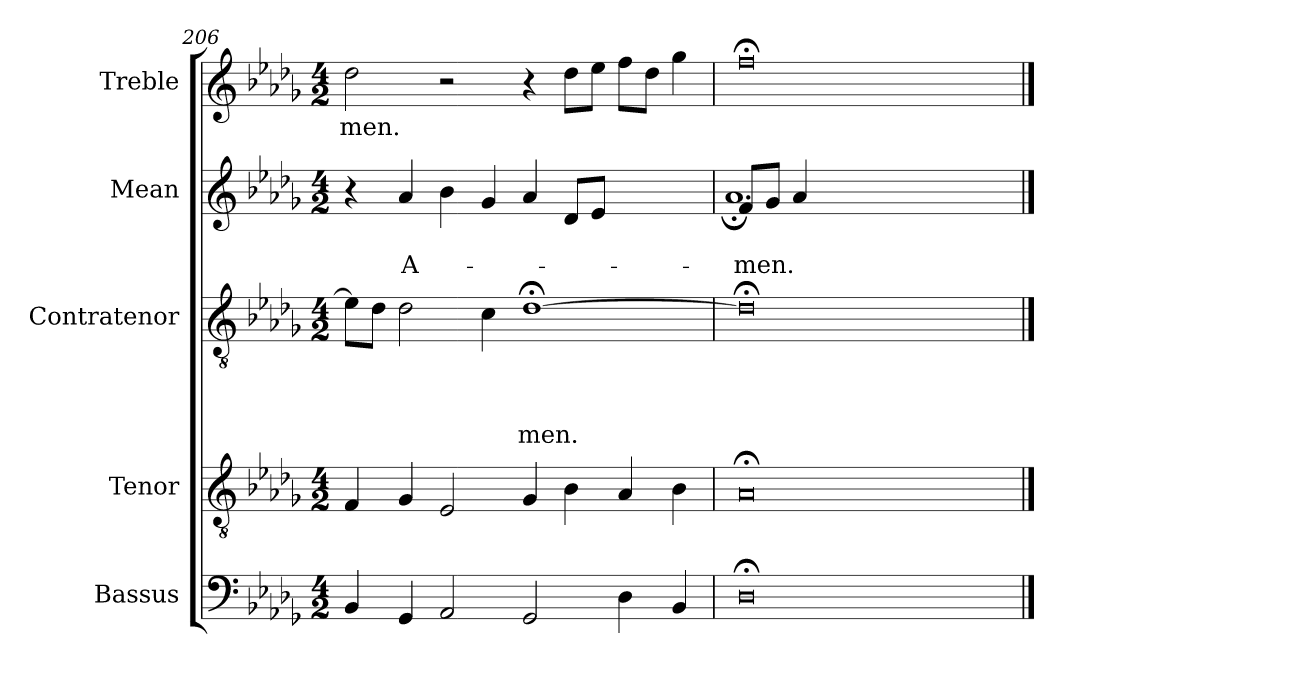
**kern	**kern	**kern	**text	**text	**text	**text	**kern	**text	**text	**kern	**text
*part5	*part4	*part3	*part3	*part3	*part3	*part3	*part2	*part2	*part2	*part1	*part1
*staff5	*staff4	*staff3	*staff3	*staff3	*staff3	*staff3	*staff2	*staff2	*staff2	*staff1	*staff1
*I"Bassus	*I"Tenor	*I"Contratenor	*	*	*	*	*I"Mean	*	*	*I"Treble	*
*I'B.	*I'T.	*I'Ct.	*	*	*	*	*I'M.	*	*	*I'Tr.	*
*clefF4	*clefGv2	*clefGv2	*	*	*	*	*clefG2	*	*	*clefG2	*
*k[b-e-a-d-g-]	*k[b-e-a-d-g-]	*k[b-e-a-d-g-]	*	*	*	*	*k[b-e-a-d-g-]	*	*	*k[b-e-a-d-g-]	*
*D-:	*D-:	*D-:	*	*	*	*	*D-:	*	*	*D-:	*
*M4/2	*M4/2	*M4/2	*	*	*	*	*M4/2	*	*	*M4/2	*
=206	=206	=206	=206	=206	=206	=206	=206	=206	=206	=206	=206
!	!	!	!	!	!	!	!	!	!	!	!LO:LY:b
4BB-/	4F/	8e-\L]	.	.	.	.	4r	.	.	2dd-\	-men.
.	.	8d-\J	.	.	.	.	.	.	.	.	.
!	!	!	!	!	!	!	!	!	!LO:LY:b	!	!
4GG-/	4G-/	2d-\	.	.	.	.	4a-/	.	A-	.	.
2AA-/	2E-/	.	.	.	.	.	4b-\	.	.	2r	.
.	.	4c\	.	.	.	.	4g-/	.	.	.	.
!	!	!	!	!	!	!LO:LY:b	!	!	!	!	!
2GG-/	4G-/	[>1d-;<	.	.	.	-men.	4a-/	.	.	4r	.
.	4B-\	.	.	.	.	.	8d-/L	.	.	8dd-\L	.
.	.	.	.	.	.	.	8e-/J	.	.	8ee-\J	.
4D-\	4A-/	.	.	.	.	.	2ryy	.	.	8ff\L	.
.	.	.	.	.	.	.	.	.	.	8dd-\J	.
4BB-/	4B-\	.	.	.	.	.	.	.	.	4gg-\	.
=207	=207	=207	=207	=207	=207	=207	=207	=207	=207	=207	=207
*	*	*	*	*	*	*	*^	*	*	*	*
!	!	!	!	!	!	!	!	!	!	!LO:LY:b	!	!
0D-;<	0A-;	0d-;<]	.	.	.	.	8f/L	1.a-;<	.	-men.	0ff;<	.
.	.	.	.	.	.	.	8g-/J	.	.	.	.	.
.	.	.	.	.	.	.	4a-/	.	.	.	.	.
.	.	.	.	.	.	.	2ryy	.	.	.	.	.
.	.	.	.	.	.	.	1ryy	.	.	.	.	.
.	.	.	.	.	.	.	.	2ryy	.	.	.	.
*	*	*	*	*	*	*	*v	*v	*	*	*	*
==	==	==	==	==	==	==	==	==	==	==	==
*-	*-	*-	*-	*-	*-	*-	*-	*-	*-	*-	*-
